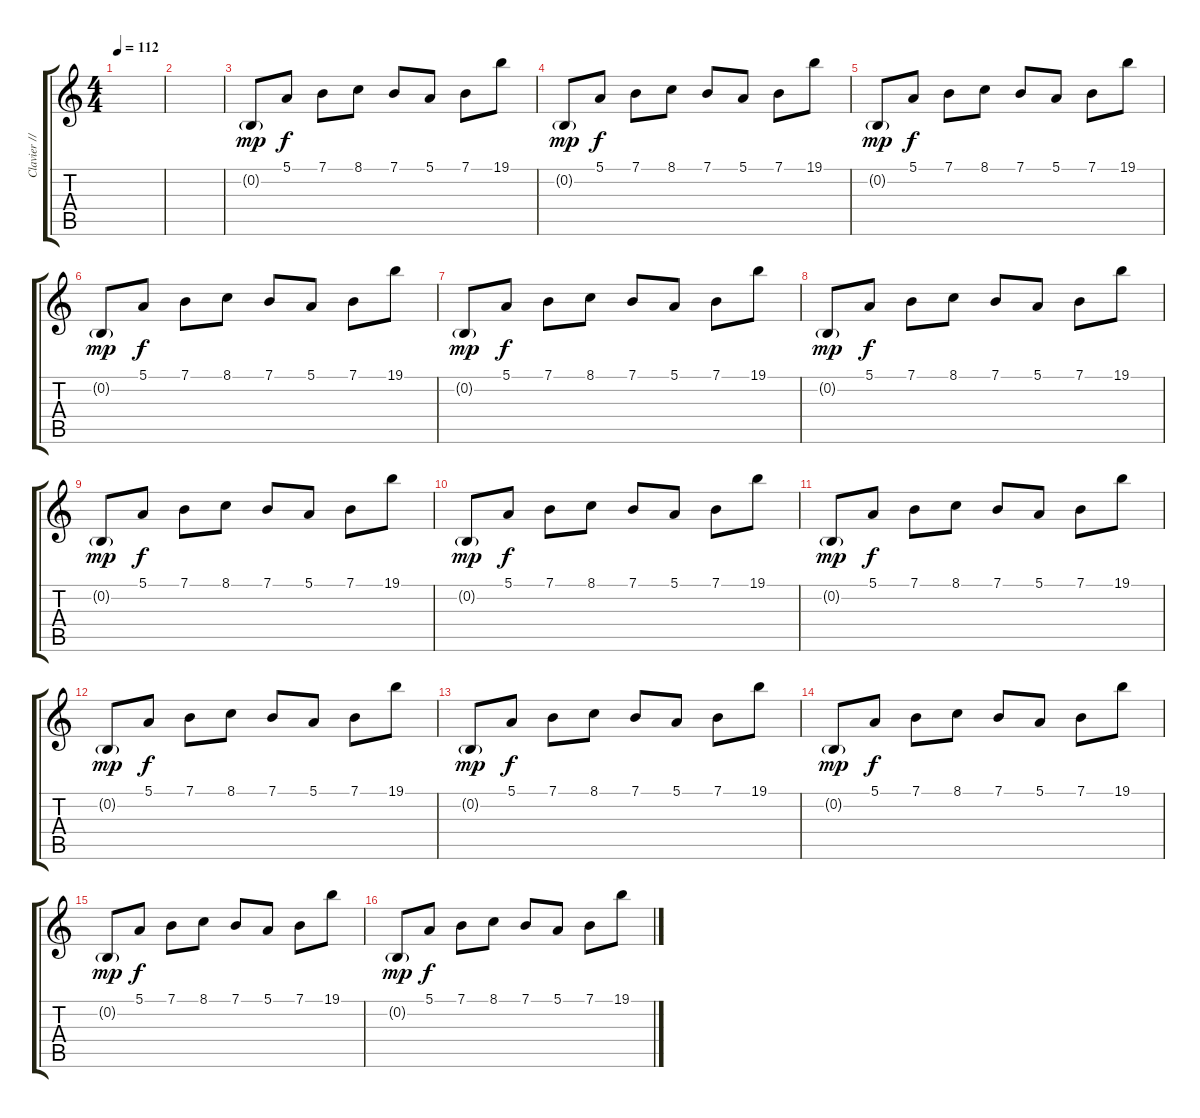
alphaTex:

\track ("Clavier // Alessandro Cortini" "Clavier //") {instrument electricgrandpiano}
\staff {score tabs}
\tuning (E4 B3 G3 D3 A2 E2) {hide}
\ts (4 4)
\tempo 112
\clef g2
\ks c
|
|
0.2{g}.8{dy mp} 5.1.8{dy f} 7.1.8 8.1.8 7.1.8 5.1.8 7.1.8 19.1.8 |
0.2{g}.8{dy mp} 5.1.8{dy f} 7.1.8 8.1.8 7.1.8 5.1.8 7.1.8 19.1.8 |
0.2{g}.8{dy mp} 5.1.8{dy f} 7.1.8 8.1.8 7.1.8 5.1.8 7.1.8 19.1.8 |
0.2{g}.8{dy mp} 5.1.8{dy f} 7.1.8 8.1.8 7.1.8 5.1.8 7.1.8 19.1.8 |
0.2{g}.8{dy mp} 5.1.8{dy f} 7.1.8 8.1.8 7.1.8 5.1.8 7.1.8 19.1.8 |
0.2{g}.8{dy mp} 5.1.8{dy f} 7.1.8 8.1.8 7.1.8 5.1.8 7.1.8 19.1.8 |
0.2{g}.8{dy mp} 5.1.8{dy f} 7.1.8 8.1.8 7.1.8 5.1.8 7.1.8 19.1.8 |
0.2{g}.8{dy mp} 5.1.8{dy f} 7.1.8 8.1.8 7.1.8 5.1.8 7.1.8 19.1.8 |
0.2{g}.8{dy mp} 5.1.8{dy f} 7.1.8 8.1.8 7.1.8 5.1.8 7.1.8 19.1.8 |
0.2{g}.8{dy mp} 5.1.8{dy f} 7.1.8 8.1.8 7.1.8 5.1.8 7.1.8 19.1.8 |
0.2{g}.8{dy mp} 5.1.8{dy f} 7.1.8 8.1.8 7.1.8 5.1.8 7.1.8 19.1.8 |
0.2{g}.8{dy mp} 5.1.8{dy f} 7.1.8 8.1.8 7.1.8 5.1.8 7.1.8 19.1.8 |
0.2{g}.8{dy mp} 5.1.8{dy f} 7.1.8 8.1.8 7.1.8 5.1.8 7.1.8 19.1.8 |
0.2{g}.8{dy mp} 5.1.8{dy f} 7.1.8 8.1.8 7.1.8 5.1.8 7.1.8 19.1.8
